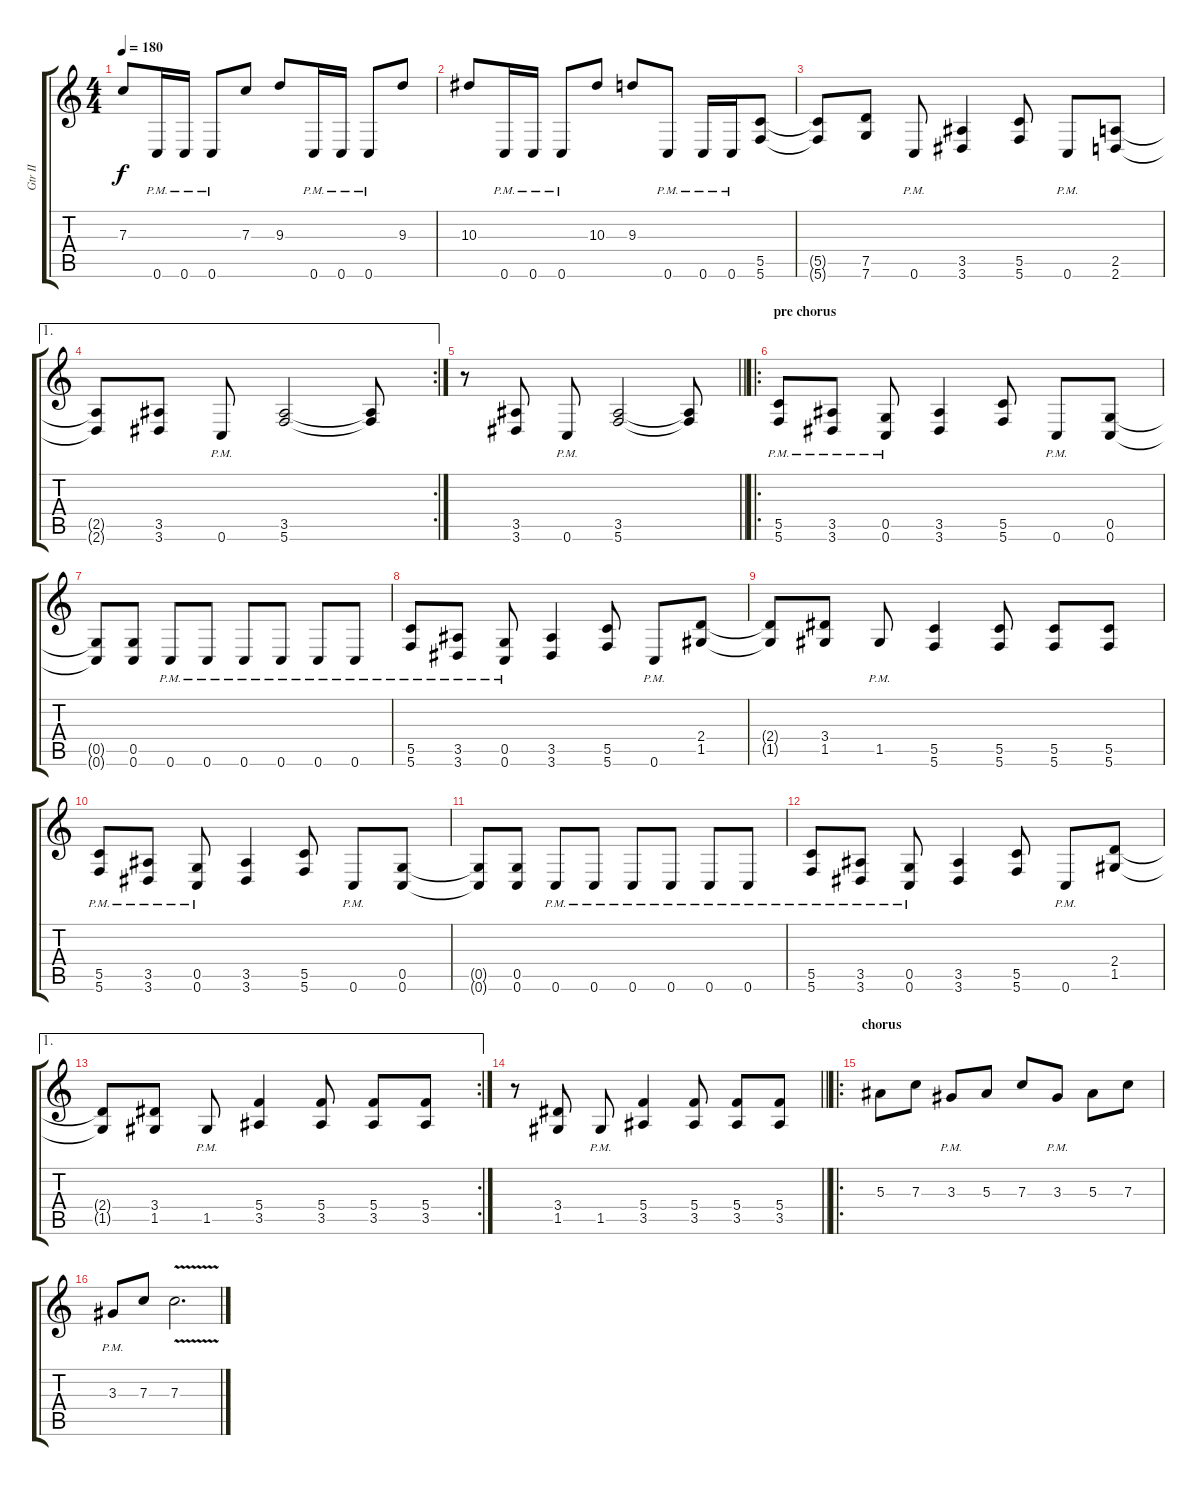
\track ("Gtr II" "Gtr II") {instrument distortionguitar}
\staff {score tabs}
\tuning (D4 A3 F3 C3 G2 C2) {hide}
\ts (4 4)
\tempo 180
\clef g2
\ks c
7.3.8{dy f} 0.6{pm}.16 0.6{pm}.16 0.6{pm}.8 7.3.8 9.3.8 0.6{pm}.16 0.6{pm}.16 0.6{pm}.8 9.3.8 |
10.3.8 0.6{pm}.16 0.6{pm}.16 0.6{pm}.8 10.3.8 9.3.8 0.6{pm}.8 0.6{pm}.16 0.6{pm}.16 (5.5 5.6).8 |
(5.5{t} 5.6{t}).8 (7.5 7.6).8 0.6{pm}.8 (3.5 3.6).4 (5.5 5.6).8 0.6{pm}.8 (2.5 2.6).8 |
\ae 1
\rc 2
(2.5{t} 2.6{t}).8 (3.5 3.6).8 0.6{pm}.8 (3.5 5.6).2 (3.5{t} 5.6{t}).8 |
\barLineRight lightlight
r.8 (3.5 3.6).8 0.6{pm}.8 (3.5 5.6).2 (3.5{t} 5.6{t}).8 |
\ro
\section ("" "pre chorus")
(5.5{pm} 5.6{pm}).8 (3.5{pm} 3.6{pm}).8 (0.5{pm} 0.6{pm}).8 (3.5 3.6).4 (5.5 5.6).8 0.6{pm}.8 (0.5 0.6).8 |
(0.5{t} 0.6{t}).8 (0.5 0.6).8 0.6{pm}.8 0.6{pm}.8 0.6{pm}.8 0.6{pm}.8 0.6{pm}.8 0.6{pm}.8 |
(5.5{pm} 5.6{pm}).8 (3.5{pm} 3.6{pm}).8 (0.5{pm} 0.6{pm}).8 (3.5 3.6).4 (5.5 5.6).8 0.6{pm}.8 (2.4 1.5).8 |
(2.4{t} 1.5{t}).8 (3.4 1.5).8 1.5{pm}.8 (5.5 5.6).4 (5.5 5.6).8 (5.5 5.6).8 (5.5 5.6).8 |
(5.5{pm} 5.6{pm}).8 (3.5{pm} 3.6{pm}).8 (0.5{pm} 0.6{pm}).8 (3.5 3.6).4 (5.5 5.6).8 0.6{pm}.8 (0.5 0.6).8 |
(0.5{t} 0.6{t}).8 (0.5 0.6).8 0.6{pm}.8 0.6{pm}.8 0.6{pm}.8 0.6{pm}.8 0.6{pm}.8 0.6{pm}.8 |
(5.5{pm} 5.6{pm}).8 (3.5{pm} 3.6{pm}).8 (0.5{pm} 0.6{pm}).8 (3.5 3.6).4 (5.5 5.6).8 0.6{pm}.8 (2.4 1.5).8 |
\ae 1
\rc 2
(2.4{t} 1.5{t}).8 (3.4 1.5).8 1.5{pm}.8 (5.4 3.5).4 (5.4 3.5).8 (5.4 3.5).8 (5.4 3.5).8 |
\barLineRight lightlight
r.8 (3.4 1.5).8 1.5{pm}.8 (5.4 3.5).4 (5.4 3.5).8 (5.4 3.5).8 (5.4 3.5).8 |
\ro
\section ("" "chorus")
5.3.8{volume 13} 7.3.8 3.3{pm}.8 5.3.8 7.3.8 3.3{pm}.8 5.3.8 7.3.8 |
3.3{pm}.8 7.3.8 7.3{v}.2{d}
